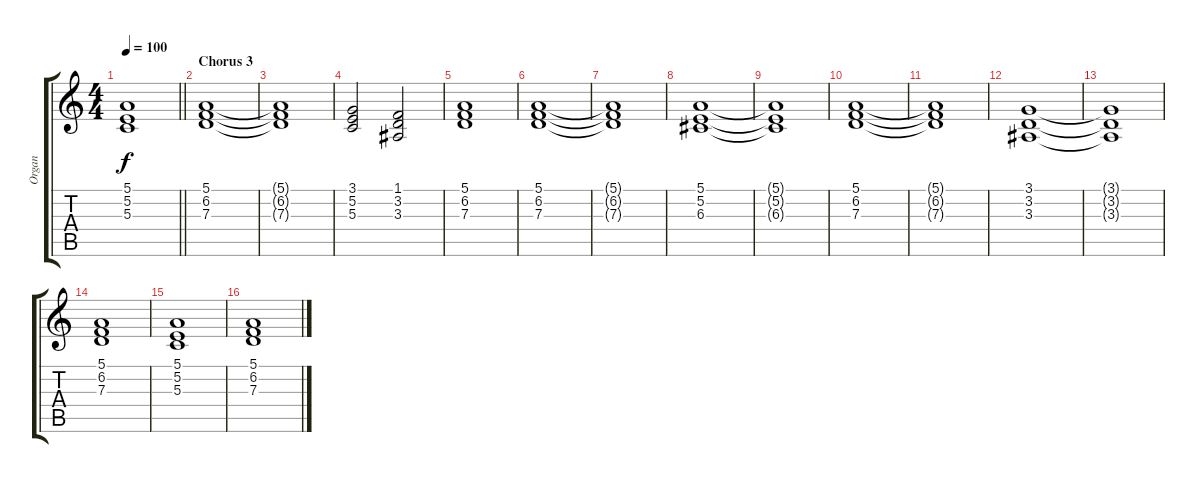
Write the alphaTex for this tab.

\track ("Organ" "Organ") {instrument drawbarorgan}
\staff {score tabs}
\tuning (E4 B3 G3 D3 A2 E2) {hide}
\ts (4 4)
\tempo 100
\clef g2
\barLineRight lightlight
\ks c
(5.1 5.2 5.3).1{dy f} |
\section ("" "Chorus 3")
(5.1 6.2 7.3).1 |
(5.1{t} 6.2{t} 7.3{t}).1 |
(3.1 5.2 5.3).2 (1.1 3.2 3.3).2 |
(5.1 6.2 7.3).1 |
(5.1 6.2 7.3).1 |
(5.1{t} 6.2{t} 7.3{t}).1 |
(5.1 5.2 6.3).1 |
(5.1{t} 5.2{t} 6.3{t}).1 |
(5.1 6.2 7.3).1 |
(5.1{t} 6.2{t} 7.3{t}).1 |
(3.1 3.2 3.3).1 |
(3.1{t} 3.2{t} 3.3{t}).1 |
(5.1 6.2 7.3).1 |
(5.1 5.2 5.3).1 |
(5.1 6.2 7.3).1
